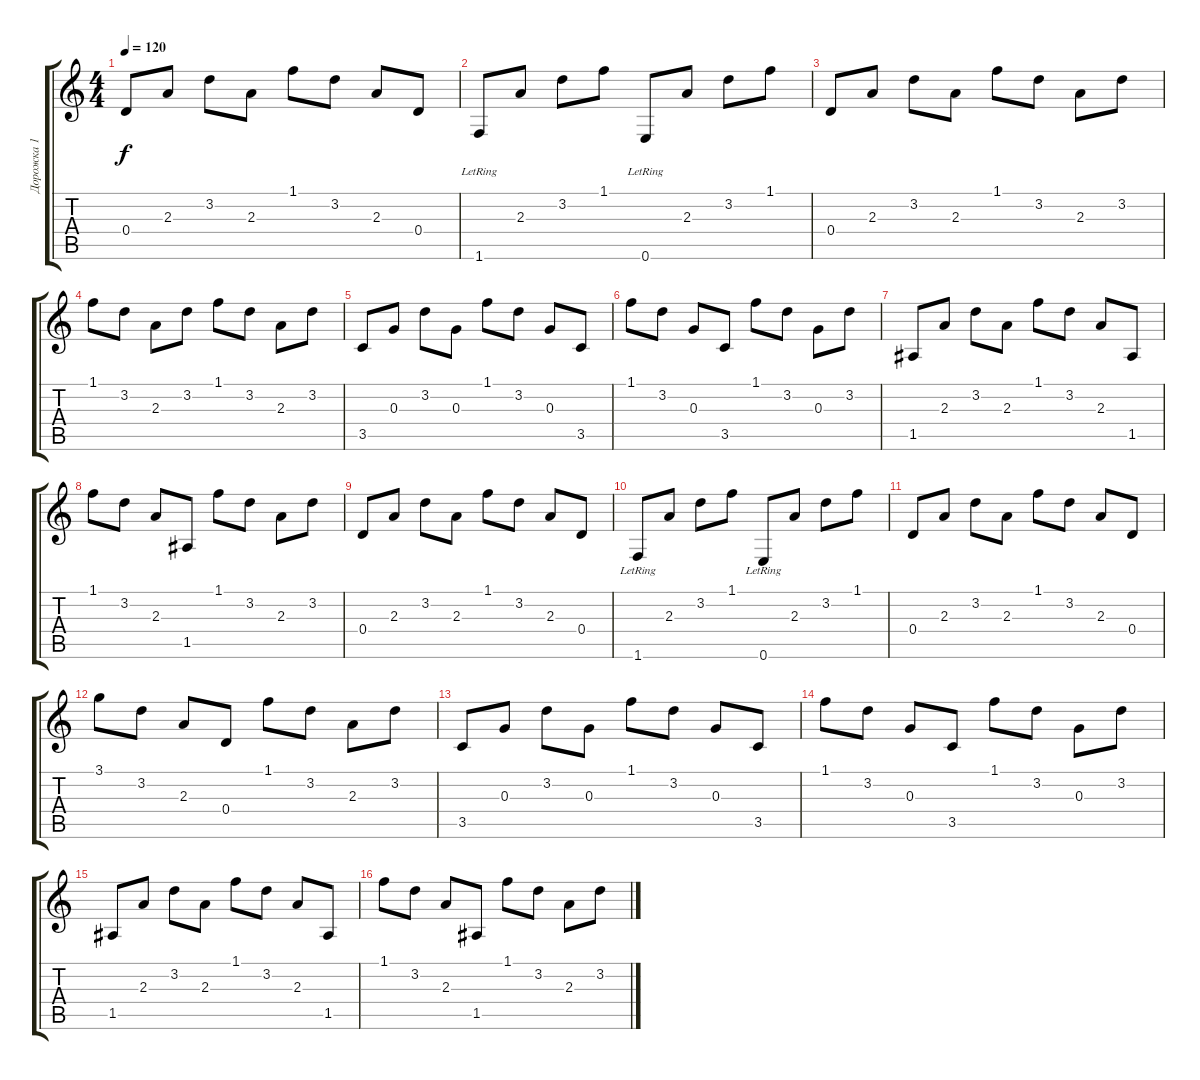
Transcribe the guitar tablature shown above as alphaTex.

\track ("Дорожка 1" "Дорожка 1") {instrument acousticguitarsteel}
\staff {score tabs}
\tuning (E4 B3 G3 D3 A2 E2) {hide}
\ts (4 4)
\tempo 120
\clef g2
\ks c
0.4.8{dy f} 2.3.8 3.2.8 2.3.8 1.1.8 3.2.8 2.3.8 0.4.8 |
1.6{lr}.8 2.3.8 3.2.8 1.1.8 0.6{lr}.8 2.3.8 3.2.8 1.1.8 |
0.4.8 2.3.8 3.2.8 2.3.8 1.1.8 3.2.8 2.3.8 3.2.8 |
1.1.8 3.2.8 2.3.8 3.2.8 1.1.8 3.2.8 2.3.8 3.2.8 |
3.5.8 0.3.8 3.2.8 0.3.8 1.1.8 3.2.8 0.3.8 3.5.8 |
1.1.8 3.2.8 0.3.8 3.5.8 1.1.8 3.2.8 0.3.8 3.2.8 |
1.5.8 2.3.8 3.2.8 2.3.8 1.1.8 3.2.8 2.3.8 1.5.8 |
1.1.8 3.2.8 2.3.8 1.5.8 1.1.8 3.2.8 2.3.8 3.2.8 |
0.4.8 2.3.8 3.2.8 2.3.8 1.1.8 3.2.8 2.3.8 0.4.8 |
1.6{lr}.8 2.3.8 3.2.8 1.1.8 0.6{lr}.8 2.3.8 3.2.8 1.1.8 |
0.4.8 2.3.8 3.2.8 2.3.8 1.1.8 3.2.8 2.3.8 0.4.8 |
3.1.8 3.2.8 2.3.8 0.4.8 1.1.8 3.2.8 2.3.8 3.2.8 |
3.5.8 0.3.8 3.2.8 0.3.8 1.1.8 3.2.8 0.3.8 3.5.8 |
1.1.8 3.2.8 0.3.8 3.5.8 1.1.8 3.2.8 0.3.8 3.2.8 |
1.5.8 2.3.8 3.2.8 2.3.8 1.1.8 3.2.8 2.3.8 1.5.8 |
1.1.8 3.2.8 2.3.8 1.5.8 1.1.8 3.2.8 2.3.8 3.2.8
